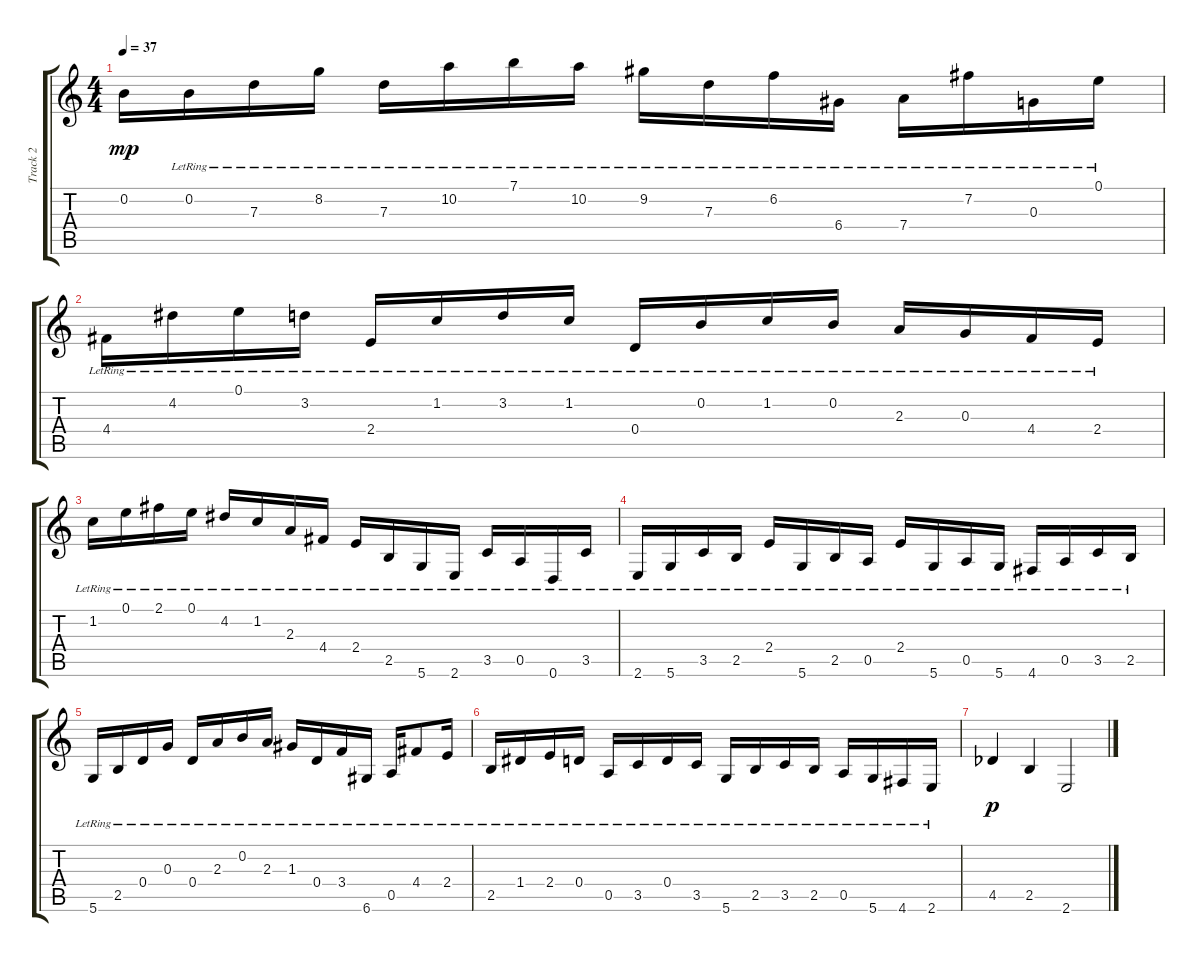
\track ("Track 2" "Track 2") {instrument acousticguitarnylon}
\staff {score tabs}
\tuning (E4 B3 G3 D3 A2 D2) {hide}
\ts (4 4)
\tempo 37
\clef g2
\ks aminor
0.2{t}.16{dy mp} 0.2{lr}.16 7.3{lr}.16 8.2{lr}.16 7.3{lr}.16 10.2{lr}.16 7.1{lr}.16 10.2{lr}.16 9.2{lr}.16 7.3{lr}.16 6.2{lr}.16 6.4{lr}.16 7.4{lr}.16 7.2{lr}.16 0.3{lr}.16 0.1{lr}.16 |
4.4{lr}.16 4.2{lr}.16 0.1{lr}.16 3.2{lr}.16 2.4{lr}.16 1.2{lr}.16 3.2{lr}.16 1.2{lr}.16 0.4{lr}.16 0.2{lr}.16 1.2{lr}.16 0.2{lr}.16 2.3{lr}.16 0.3{lr}.16 4.4{lr}.16 2.4{lr}.16 |
1.2{lr}.16 0.1{lr}.16 2.1{lr}.16 0.1{lr}.16 4.2{lr}.16 1.2{lr}.16 2.3{lr}.16 4.4{lr}.16 2.4{lr}.16 2.5{lr}.16 5.6{lr}.16 2.6{lr}.16 3.5{lr}.16 0.5{lr}.16 0.6{lr}.16 3.5{lr}.16 |
2.6{lr}.16 5.6{lr}.16 3.5{lr}.16 2.5{lr}.16 2.4{lr}.16 5.6{lr}.16 2.5{lr}.16 0.5{lr}.16 2.4{lr}.16 5.6{lr}.16 0.5{lr}.16 5.6{lr}.16 4.6{lr}.16 0.5{lr}.16 3.5{lr}.16 2.5{lr}.16 |
5.6{lr}.16 2.5{lr}.16 0.4{lr}.16 0.3{lr}.16 0.4{lr}.16 2.3{lr}.16 0.2{lr}.16 2.3{lr}.16 1.3{lr}.16 0.4{lr}.16 3.4{lr}.16 6.6{lr}.16 0.5{lr}.16 4.4{lr}.8 2.4{lr}.16 |
2.5{lr}.16 1.4{lr}.16 2.4{lr}.16 0.4{lr}.16 0.5{lr}.16 3.5{lr}.16 0.4{lr}.16 3.5{lr}.16 5.6{lr}.16 2.5{lr}.16 3.5{lr}.16 2.5{lr}.16 0.5{lr}.16 5.6{lr}.16 4.6{lr}.16 2.6{lr}.16 |
4.5{acc b}.4{dy p} 2.5.4 2.6.2
